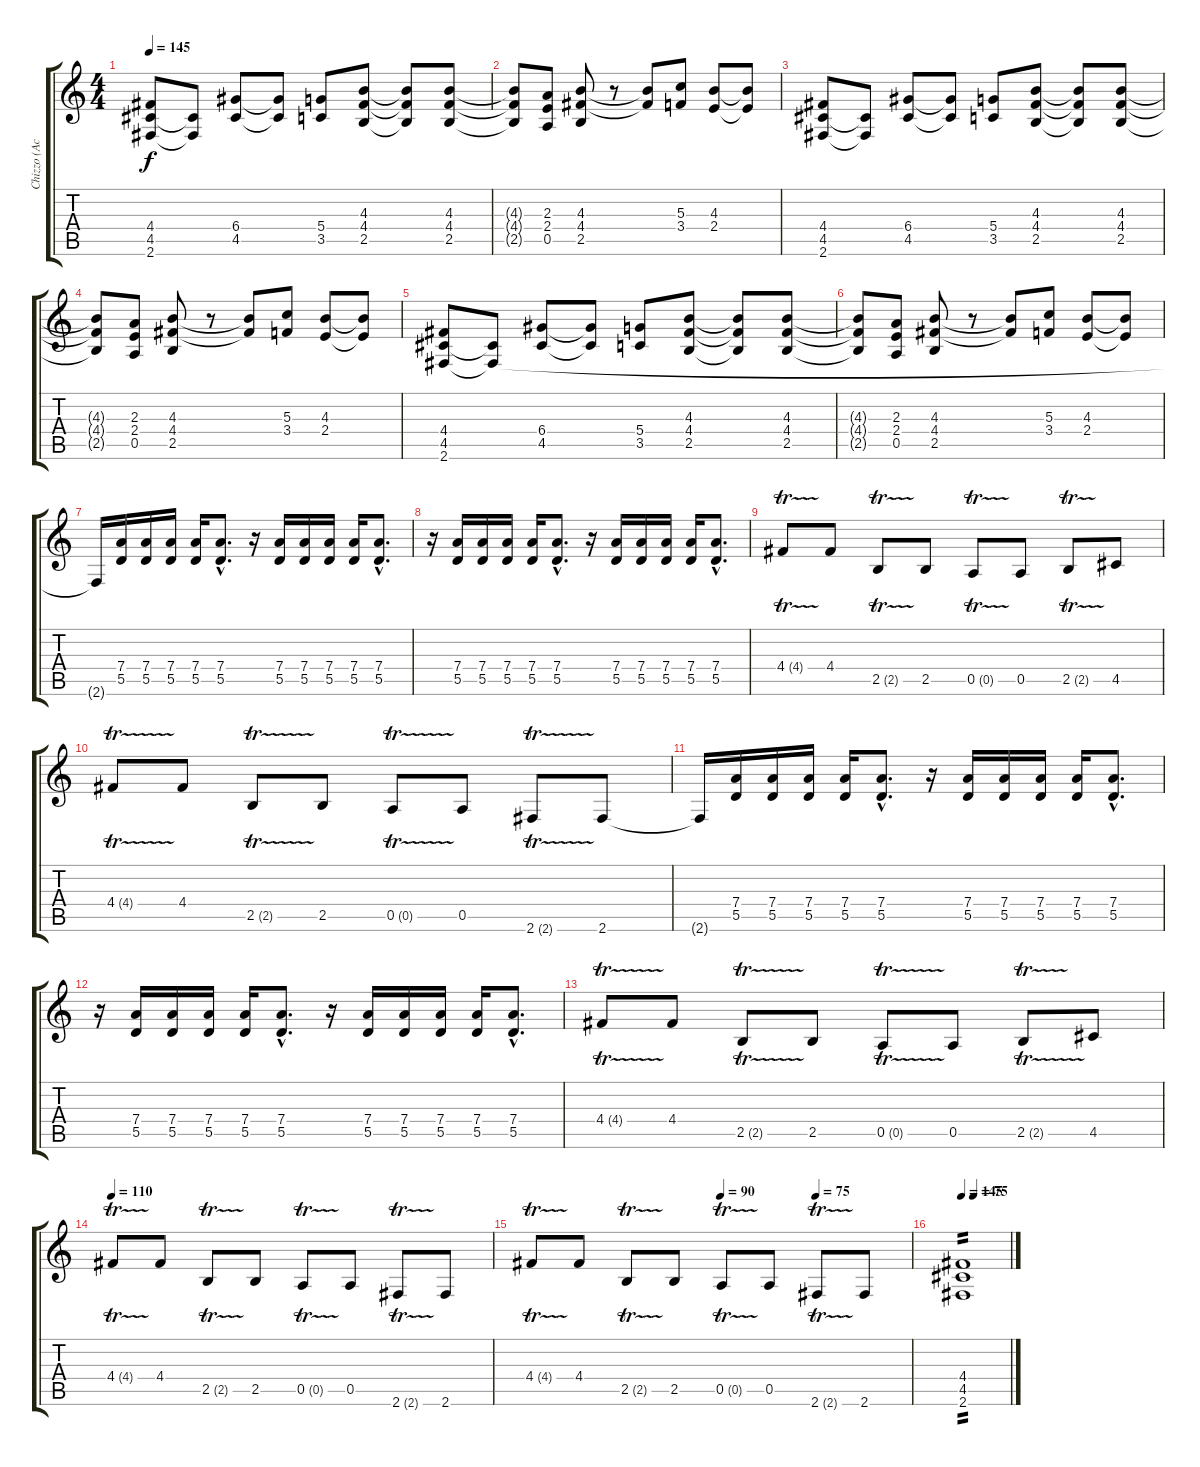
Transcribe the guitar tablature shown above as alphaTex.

\track ("Chizzo (Acomp)" "Chizzo (Ac") {instrument distortionguitar}
\staff {score tabs}
\tuning (E4 B3 G3 D3 A2 E2) {hide}
\ts (4 4)
\tempo 145
\clef g2
\ks c
(4.4 4.5 2.6).8{dy f} (4.5{t} 2.6{t}).8 (6.4 4.5).8 (6.4{t} 4.5{t}).8 (5.4 3.5).8 (4.3 4.4 2.5).8 (4.3{t} 4.4{t} 2.5{t}).8 (4.3 4.4 2.5).8 |
(4.3{t} 4.4{t} 2.5{t}).8 (2.3 2.4 0.5).8 (4.3 4.4 2.5).8 r.8 (4.3{t} 4.4{t}).8 (5.3 3.4).8 (4.3 2.4).8 (4.3{t} 2.4{t}).8 |
(4.4 4.5 2.6).8 (4.5{t} 2.6{t}).8 (6.4 4.5).8 (6.4{t} 4.5{t}).8 (5.4 3.5).8 (4.3 4.4 2.5).8 (4.3{t} 4.4{t} 2.5{t}).8 (4.3 4.4 2.5).8 |
(4.3{t} 4.4{t} 2.5{t}).8 (2.3 2.4 0.5).8 (4.3 4.4 2.5).8 r.8 (4.3{t} 4.4{t}).8 (5.3 3.4).8 (4.3 2.4).8 (4.3{t} 2.4{t}).8 |
(4.4 4.5 2.6).8 (4.5{t} 2.6{t}).8 (6.4 4.5).8 (6.4{t} 4.5{t}).8 (5.4 3.5).8 (4.3 4.4 2.5).8 (4.3{t} 4.4{t} 2.5{t}).8 (4.3 4.4 2.5).8 |
(4.3{t} 4.4{t} 2.5{t}).8 (2.3 2.4 0.5).8 (4.3 4.4 2.5).8 r.8 (4.3{t} 4.4{t}).8 (5.3 3.4).8 (4.3 2.4).8 (4.3{t} 2.4{t}).8 |
2.6{t}.16 (7.4 5.5).16 (7.4 5.5).16 (7.4 5.5).16 (7.4 5.5).16 (7.4{hac} 5.5{hac}).8{d} r.16 (7.4 5.5).16 (7.4 5.5).16 (7.4 5.5).16 (7.4 5.5).16 (7.4{hac} 5.5{hac}).8{d} |
r.16 (7.4 5.5).16 (7.4 5.5).16 (7.4 5.5).16 (7.4 5.5).16 (7.4{hac} 5.5{hac}).8{d} r.16 (7.4 5.5).16 (7.4 5.5).16 (7.4 5.5).16 (7.4 5.5).16 (7.4{hac} 5.5{hac}).8{d} |
4.4{tr (4 16)}.8 4.4.8 2.5{tr (2 16)}.8 2.5.8 0.5{tr (0 16)}.8 0.5.8 2.5{tr (2 16)}.8 4.5.8 |
4.4{tr (4 16)}.8 4.4.8 2.5{tr (2 16)}.8 2.5.8 0.5{tr (0 16)}.8 0.5.8 2.6{tr (2 16)}.8 2.6.8 |
2.6{t}.16 (7.4 5.5).16 (7.4 5.5).16 (7.4 5.5).16 (7.4 5.5).16 (7.4{hac} 5.5{hac}).8{d} r.16 (7.4 5.5).16 (7.4 5.5).16 (7.4 5.5).16 (7.4 5.5).16 (7.4{hac} 5.5{hac}).8{d} |
r.16 (7.4 5.5).16 (7.4 5.5).16 (7.4 5.5).16 (7.4 5.5).16 (7.4{hac} 5.5{hac}).8{d} r.16 (7.4 5.5).16 (7.4 5.5).16 (7.4 5.5).16 (7.4 5.5).16 (7.4{hac} 5.5{hac}).8{d} |
4.4{tr (4 16)}.8 4.4.8 2.5{tr (2 16)}.8 2.5.8 0.5{tr (0 16)}.8 0.5.8 2.5{tr (2 16)}.8 4.5.8 |
\tempo 110
4.4{tr (4 16)}.8 4.4.8 2.5{tr (2 16)}.8 2.5.8 0.5{tr (0 16)}.8 0.5.8 2.6{tr (2 16)}.8 2.6.8 |
\tempo (90 0.5)
\tempo (75 0.75)
4.4{tr (4 16)}.8 4.4.8 2.5{tr (2 16)}.8 2.5.8 0.5{tr (0 16)}.8 0.5.8 2.6{tr (2 16)}.8 2.6.8 |
\tempo 145
\tempo (75 0.25)
(4.4 4.5 2.6).1{tp 2}
